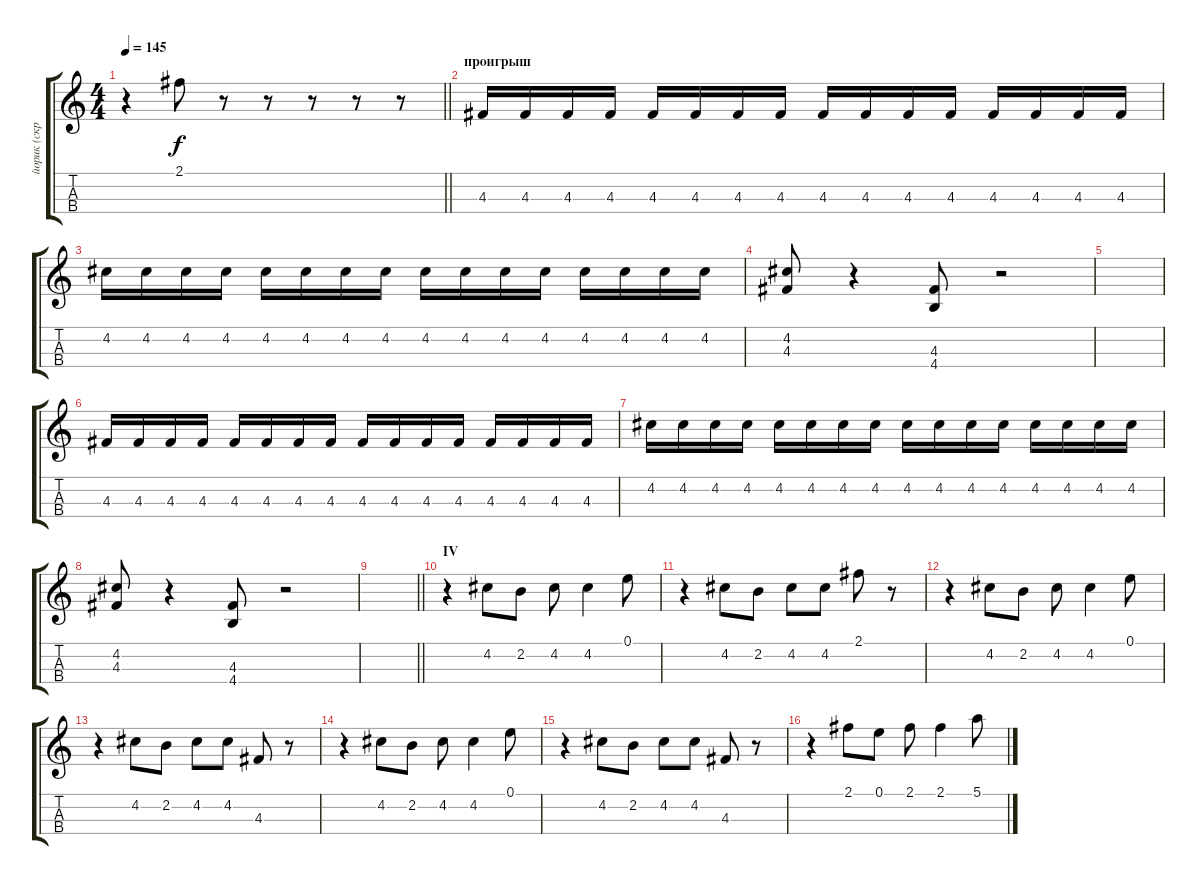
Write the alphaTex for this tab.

\track ("йорик (скрипка)" "йорик (скр") {instrument violin}
\staff {score tabs}
\tuning (E5 A4 D4 G3) {hide}
\ts (4 4)
\tempo 145
\clef g2
\barLineRight lightlight
\ks c
r.4{dy f} 2.1.8 r.8 r.8 r.8 r.8 r.8 |
\section ("" "проигрыш")
4.3.16{instrument violin} 4.3.16 4.3.16 4.3.16 4.3.16 4.3.16 4.3.16 4.3.16 4.3.16 4.3.16 4.3.16 4.3.16 4.3.16 4.3.16 4.3.16 4.3.16 |
4.2.16 4.2.16 4.2.16 4.2.16 4.2.16 4.2.16 4.2.16 4.2.16 4.2.16 4.2.16 4.2.16 4.2.16 4.2.16 4.2.16 4.2.16 4.2.16 |
(4.2 4.3).8 r.4 (4.3 4.4).8 r.2 |
|
4.3.16 4.3.16 4.3.16 4.3.16 4.3.16 4.3.16 4.3.16 4.3.16 4.3.16 4.3.16 4.3.16 4.3.16 4.3.16 4.3.16 4.3.16 4.3.16 |
4.2.16 4.2.16 4.2.16 4.2.16 4.2.16 4.2.16 4.2.16 4.2.16 4.2.16 4.2.16 4.2.16 4.2.16 4.2.16 4.2.16 4.2.16 4.2.16 |
(4.2 4.3).8 r.4 (4.3 4.4).8 r.2 |
\barLineRight lightlight
|
\section ("" "IV")
r.4{instrument pizzicatostrings} 4.2.8 2.2.8 4.2.8 4.2.4 0.1.8 |
r.4 4.2.8 2.2.8 4.2.8 4.2.8 2.1.8 r.8 |
r.4 4.2.8 2.2.8 4.2.8 4.2.4 0.1.8 |
r.4 4.2.8 2.2.8 4.2.8 4.2.8 4.3.8 r.8 |
r.4 4.2.8 2.2.8 4.2.8 4.2.4 0.1.8 |
r.4 4.2.8 2.2.8 4.2.8 4.2.8 4.3.8 r.8 |
r.4 2.1.8 0.1.8 2.1.8 2.1.4 5.1.8
